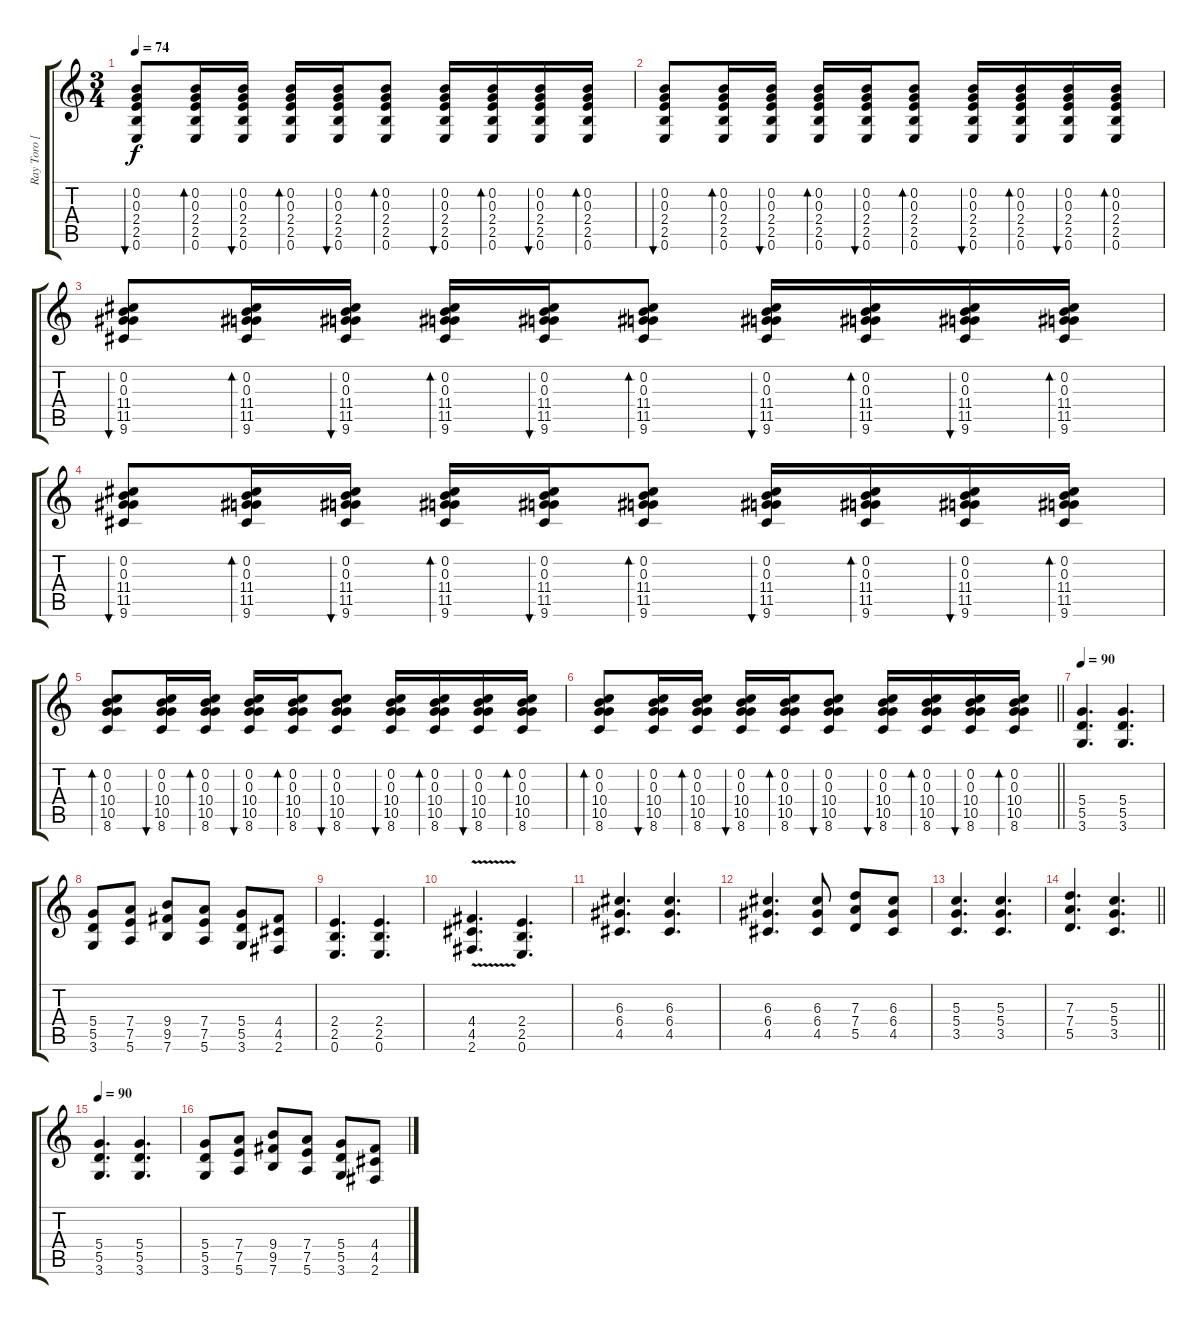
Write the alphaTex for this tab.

\track ("Ray Toro [Lead Guitar]" "Ray Toro [") {instrument overdrivenguitar}
\staff {score tabs}
\tuning (E4 B3 G3 D3 A2 E2) {hide}
\ts (3 4)
\tempo 74
\clef g2
\ks c
(0.2 0.3 2.4 2.5 0.6).8{bu 30 dy f} (0.2 0.3 2.4 2.5 0.6).16{bd 30} (0.2 0.3 2.4 2.5 0.6).16{bu 30} (0.2 0.3 2.4 2.5 0.6).16{bd 30} (0.2 0.3 2.4 2.5 0.6).16{bu 30} (0.2 0.3 2.4 2.5 0.6).8{bd 30} (0.2 0.3 2.4 2.5 0.6).16{bu 30} (0.2 0.3 2.4 2.5 0.6).16{bd 30} (0.2 0.3 2.4 2.5 0.6).16{bu 30} (0.2 0.3 2.4 2.5 0.6).16{bd 30} |
(0.2 0.3 2.4 2.5 0.6).8{bu 30} (0.2 0.3 2.4 2.5 0.6).16{bd 30} (0.2 0.3 2.4 2.5 0.6).16{bu 30} (0.2 0.3 2.4 2.5 0.6).16{bd 30} (0.2 0.3 2.4 2.5 0.6).16{bu 30} (0.2 0.3 2.4 2.5 0.6).8{bd 30} (0.2 0.3 2.4 2.5 0.6).16{bu 30} (0.2 0.3 2.4 2.5 0.6).16{bd 30} (0.2 0.3 2.4 2.5 0.6).16{bu 30} (0.2 0.3 2.4 2.5 0.6).16{bd 30} |
(0.2 0.3 11.4 11.5 9.6).8{bu 30} (0.2 0.3 11.4 11.5 9.6).16{bd 30} (0.2 0.3 11.4 11.5 9.6).16{bu 30} (0.2 0.3 11.4 11.5 9.6).16{bd 30} (0.2 0.3 11.4 11.5 9.6).16{bu 30} (0.2 0.3 11.4 11.5 9.6).8{bd 30} (0.2 0.3 11.4 11.5 9.6).16{bu 30} (0.2 0.3 11.4 11.5 9.6).16{bd 30} (0.2 0.3 11.4 11.5 9.6).16{bu 30} (0.2 0.3 11.4 11.5 9.6).16{bd 30} |
(0.2 0.3 11.4 11.5 9.6).8{bu 30} (0.2 0.3 11.4 11.5 9.6).16{bd 30} (0.2 0.3 11.4 11.5 9.6).16{bu 30} (0.2 0.3 11.4 11.5 9.6).16{bd 30} (0.2 0.3 11.4 11.5 9.6).16{bu 30} (0.2 0.3 11.4 11.5 9.6).8{bd 30} (0.2 0.3 11.4 11.5 9.6).16{bu 30} (0.2 0.3 11.4 11.5 9.6).16{bd 30} (0.2 0.3 11.4 11.5 9.6).16{bu 30} (0.2 0.3 11.4 11.5 9.6).16{bd 30} |
(0.2 0.3 10.4 10.5 8.6).8{bd 30} (0.2 0.3 10.4 10.5 8.6).16{bu 30} (0.2 0.3 10.4 10.5 8.6).16{bd 30} (0.2 0.3 10.4 10.5 8.6).16{bu 30} (0.2 0.3 10.4 10.5 8.6).16{bd 30} (0.2 0.3 10.4 10.5 8.6).8{bu 30} (0.2 0.3 10.4 10.5 8.6).16{bu 30} (0.2 0.3 10.4 10.5 8.6).16{bd 30} (0.2 0.3 10.4 10.5 8.6).16{bu 30} (0.2 0.3 10.4 10.5 8.6).16{bd 30} |
\barLineRight lightlight
(0.2 0.3 10.4 10.5 8.6).8{bd 30} (0.2 0.3 10.4 10.5 8.6).16{bu 30} (0.2 0.3 10.4 10.5 8.6).16{bd 30} (0.2 0.3 10.4 10.5 8.6).16{bu 30} (0.2 0.3 10.4 10.5 8.6).16{bd 30} (0.2 0.3 10.4 10.5 8.6).8{bu 30} (0.2 0.3 10.4 10.5 8.6).16{bu 30} (0.2 0.3 10.4 10.5 8.6).16{bd 30} (0.2 0.3 10.4 10.5 8.6).16{bu 30} (0.2 0.3 10.4 10.5 8.6).16{bd 30} |
\tempo 90
(5.4 5.5 3.6).4{d volume 16 instrument distortionguitar} (5.4 5.5 3.6).4{d} |
(5.4 5.5 3.6).8 (7.4 7.5 5.6).8 (9.4 9.5 7.6).8 (7.4 7.5 5.6).8 (5.4 5.5 3.6).8 (4.4 4.5 2.6).8 |
(2.4 2.5 0.6).4{d} (2.4 2.5 0.6).4{d} |
(4.4{v} 4.5{v} 2.6{v}).4{d} (2.4 2.5 0.6).4{d} |
(6.3 6.4 4.5).4{d} (6.3 6.4 4.5).4{d} |
(6.3 6.4 4.5).4{d} (6.3 6.4 4.5).8 (7.3 7.4 5.5).8 (6.3 6.4 4.5).8 |
(5.3 5.4 3.5).4{d} (5.3 5.4 3.5).4{d} |
\barLineRight lightlight
(7.3 7.4 5.5).4{d} (5.3 5.4 3.5).4{d} |
\tempo 90
(5.4 5.5 3.6).4{d volume 16 instrument distortionguitar} (5.4 5.5 3.6).4{d} |
(5.4 5.5 3.6).8 (7.4 7.5 5.6).8 (9.4 9.5 7.6).8 (7.4 7.5 5.6).8 (5.4 5.5 3.6).8 (4.4 4.5 2.6).8
